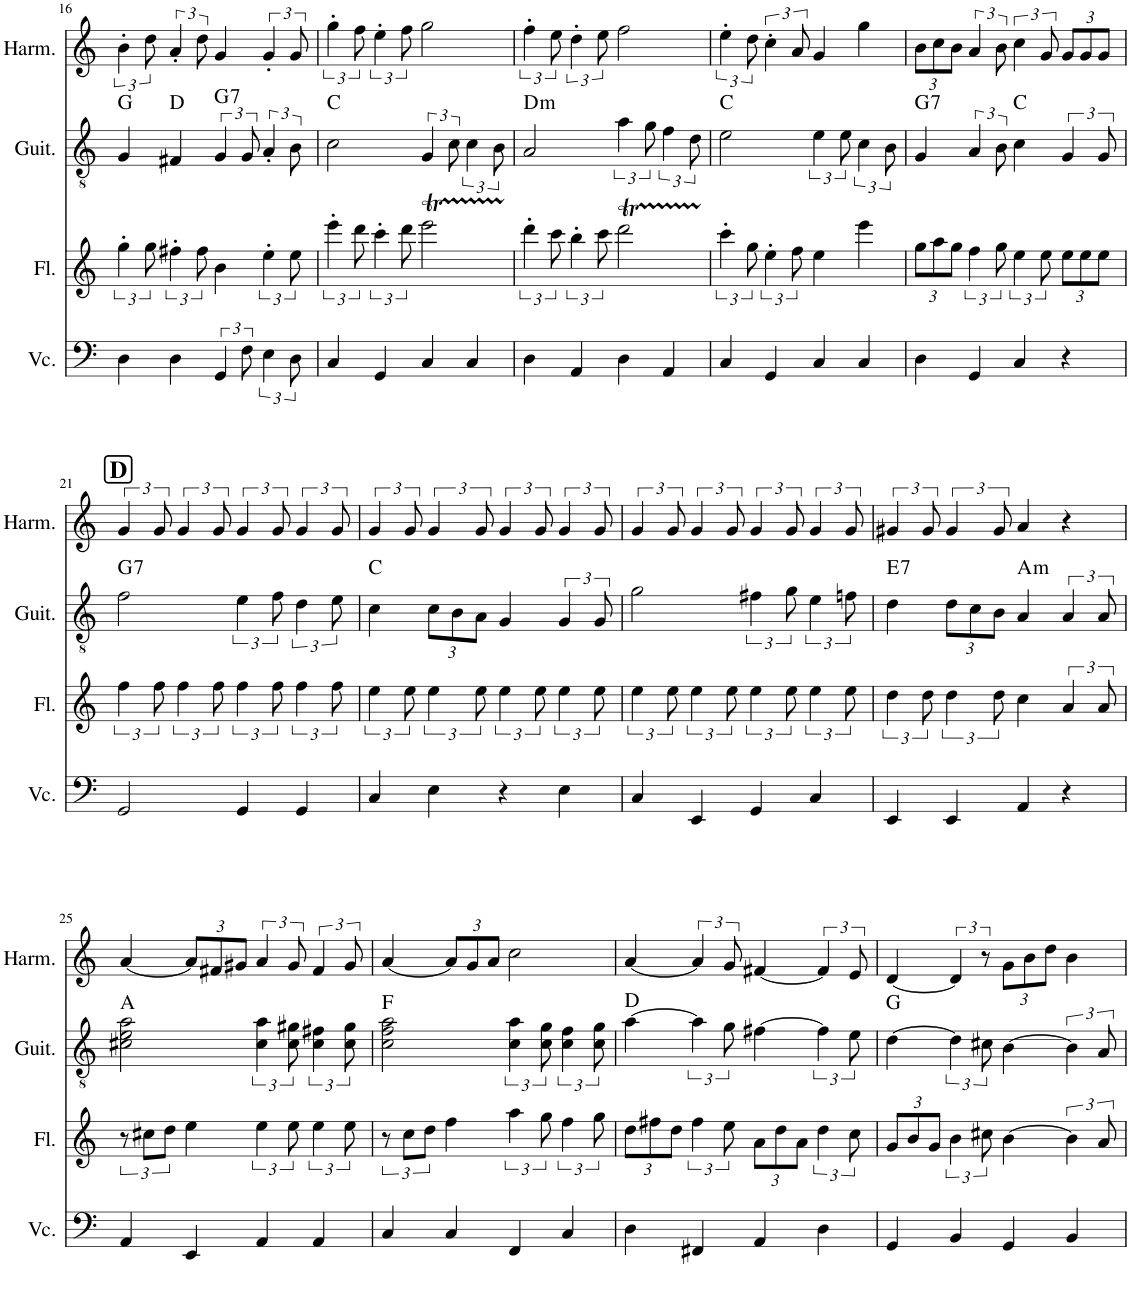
**kern	**kern	**kern	**harte	**kern
*part4	*part3	*part2	*part2	*part1
*staff4	*staff3	*staff2	*	*staff1
*I"チェロ	*I"フルート	*I"ギター	*	*I"ハーモニカ
!!LO:PB:g=z
*clefF4	*clefG2	*clefGv2	*	*clefG2
*k[]	*k[]	*k[]	*	*k[]
*M4/4	*M4/4	*M4/4	*	*M4/4
=16	=16	=16	=16	=16
4D\	6gg'\	4G/	G:maj	6b'\
.	12gg\	.	.	12dd\
4D\	6ff#X'\	4F#X/	D:maj	6a'/
.	12ff#\	.	.	12dd\
!	!	!	!LO:H:kt=7	!
6GG/	4b\	6G/	G:7	4g/
12F\	.	12G/	.	.
6E\	6ee'\	6A'/	.	6g'/
12D\	12ee\	12B\	.	12g/
=17	=17	=17	=17	=17
4C/	6eee'\	2c\	C:maj	6gg'\
.	12ddd\	.	.	12ff\
4GG/	6ccc'\	.	.	6ee'\
.	12ddd\	.	.	12ff\
4C/	2eeet\	6G/	.	2gg\
.	.	12c\	.	.
4C/	.	6c\	.	.
.	.	12B\	.	.
=18	=18	=18	=18	=18
!	!	!	!LO:H:kt=m	!
4D\	6ddd'\	2A/	D:min	6ff'\
.	12ccc\	.	.	12ee\
4AA/	6bb'\	.	.	6dd'\
.	12ccc\	.	.	12ee\
4D\	2dddT\	6a\	.	2ff\
.	.	12g\	.	.
4AA/	.	6f\	.	.
.	.	12d\	.	.
=19	=19	=19	=19	=19
4C/	6ccc'\	2e\	C:maj	6ee'\
.	12gg\	.	.	12dd\
4GG/	6ee'\	.	.	6cc'\
.	12ff\	.	.	12a/
4C/	4ee\	6e\	.	4g/
.	.	12e\	.	.
4C/	4eee\	6c\	.	4gg\
.	.	12B\	.	.
=20	=20	=20	=20	=20
*	*Xbrackettup	*	*	*Xbrackettup
!	!	!	!LO:H:kt=7	!
4D\	12gg\L	4G/	G:7	12b\L
.	12aa\	.	.	12cc\
.	12gg\J	.	.	12b\J
*	*brackettup	*	*	*brackettup
4GG/	6ff\	6A/	.	6a/
.	12gg\	12B\	.	12b\
4C/	6ee\	4c\	C:maj	6cc\
.	12ee\	.	.	12g/
*	*Xbrackettup	*	*	*Xbrackettup
4r	12ee\L	6G/	.	12g/L
.	12ee\	.	.	12g/
.	12ee\J	12G/	.	12g/J
!!LO:LB:g=z
!!LO:REH:place=s1:a:B:cj:fs=14:t=D
=21	=21	=21	=21	=21
*	*brackettup	*	*	*brackettup
!	!	!	!LO:H:kt=7	!
2GG/	6ff\	2f\	G:7	6g/
.	12ff\	.	.	12g/
.	6ff\	.	.	6g/
.	12ff\	.	.	12g/
4GG/	6ff\	6e\	.	6g/
.	12ff\	12f\	.	12g/
4GG/	6ff\	6d\	.	6g/
.	12ff\	12e\	.	12g/
=22	=22	=22	=22	=22
4C/	6ee\	4c\	C:maj	6g/
.	12ee\	.	.	12g/
*	*	*Xbrackettup	*	*
4E\	6ee\	12c\L	.	6g/
.	.	12B\	.	.
.	12ee\	12A\J	.	12g/
4r	6ee\	4G/	.	6g/
.	12ee\	.	.	12g/
*	*	*brackettup	*	*
4E\	6ee\	6G/	.	6g/
.	12ee\	12G/	.	12g/
=23	=23	=23	=23	=23
4C/	6ee\	2g\	.	6g/
.	12ee\	.	.	12g/
4EE/	6ee\	.	.	6g/
.	12ee\	.	.	12g/
4GG/	6ee\	6f#X\	.	6g/
.	12ee\	12g\	.	12g/
4C/	6ee\	6e\	.	6g/
.	12ee\	12fn\	.	12g/
=24	=24	=24	=24	=24
!	!	!	!LO:H:kt=7	!
4EE/	6dd\	4d\	E:7	6g#X/
.	12dd\	.	.	12g#/
*	*	*Xbrackettup	*	*
4EE/	6dd\	12d\L	.	6g#/
.	.	12c\	.	.
.	12dd\	12B\J	.	12g#/
!	!	!	!LO:H:kt=m	!
4AA/	4cc\	4A/	A:min	4a/
*	*	*brackettup	*	*
4r	6a/	6A/	.	4r
.	12a/	12A/	.	.
!!LO:LB:g=z
=25	=25	=25	=25	=25
4AA/	12r	2c#X\ 2e\ 2a\	A:maj	[4a/
.	12cc#X\L	.	.	.
.	12dd\J	.	.	.
*	*	*	*	*Xbrackettup
4EE/	4ee\	.	.	12a/L]
.	.	.	.	12f#X/
.	.	.	.	12g#X/J
*	*	*	*	*brackettup
4AA/	6ee\	6c#\ 6a\	.	6a/
.	12ee\	12c#\ 12g#X\	.	12g#/
4AA/	6ee\	6c#\ 6f#X\	.	6f#/
.	12ee\	12c#\ 12g#\	.	12g#/
=26	=26	=26	=26	=26
4C/	12r	2c\ 2f\ 2a\	F:maj	[4a/
.	12cc\L	.	.	.
.	12dd\J	.	.	.
*	*	*	*	*Xbrackettup
4C/	4ff\	.	.	12a/L]
.	.	.	.	12g/
.	.	.	.	12a/J
4FF/	6aa\	6c\ 6a\	.	2cc\
.	12gg\	12c\ 12g\	.	.
4C/	6ff\	6c\ 6f\	.	.
.	12gg\	12c\ 12g\	.	.
=27	=27	=27	=27	=27
*	*Xbrackettup	*	*	*
4D\	12dd\L	[4a\	D:maj	[4a/
.	12ff#X\	.	.	.
.	12dd\J	.	.	.
*	*brackettup	*	*	*brackettup
4FF#X/	6ff#\	6a\]	.	6a/]
.	12ee\	12g\	.	12g/
*	*Xbrackettup	*	*	*
4AA/	12a\L	[4f#X\	.	[4f#X/
.	12dd\	.	.	.
.	12a\J	.	.	.
*	*brackettup	*	*	*
4D\	6dd\	6f#\]	.	6f#/]
.	12cc\	12e\	.	12e/
=28	=28	=28	=28	=28
*	*Xbrackettup	*	*	*
4GG/	12g/L	[4d\	G:maj	[4d/
.	12b/	.	.	.
.	12g/J	.	.	.
*	*brackettup	*	*	*
4BB/	6b\	6d\]	.	6d/]
.	12cc#X\	12c#X\	.	12r
*	*	*	*	*Xbrackettup
4GG/	[4b\	[4B\	.	12g\L
.	.	.	.	12b\
.	.	.	.	12dd\J
4BB/	6b\]	6B\]	.	4b\
.	12a/	12A/	.	.
=	=	=	=	=
*-	*-	*-	*-	*-
